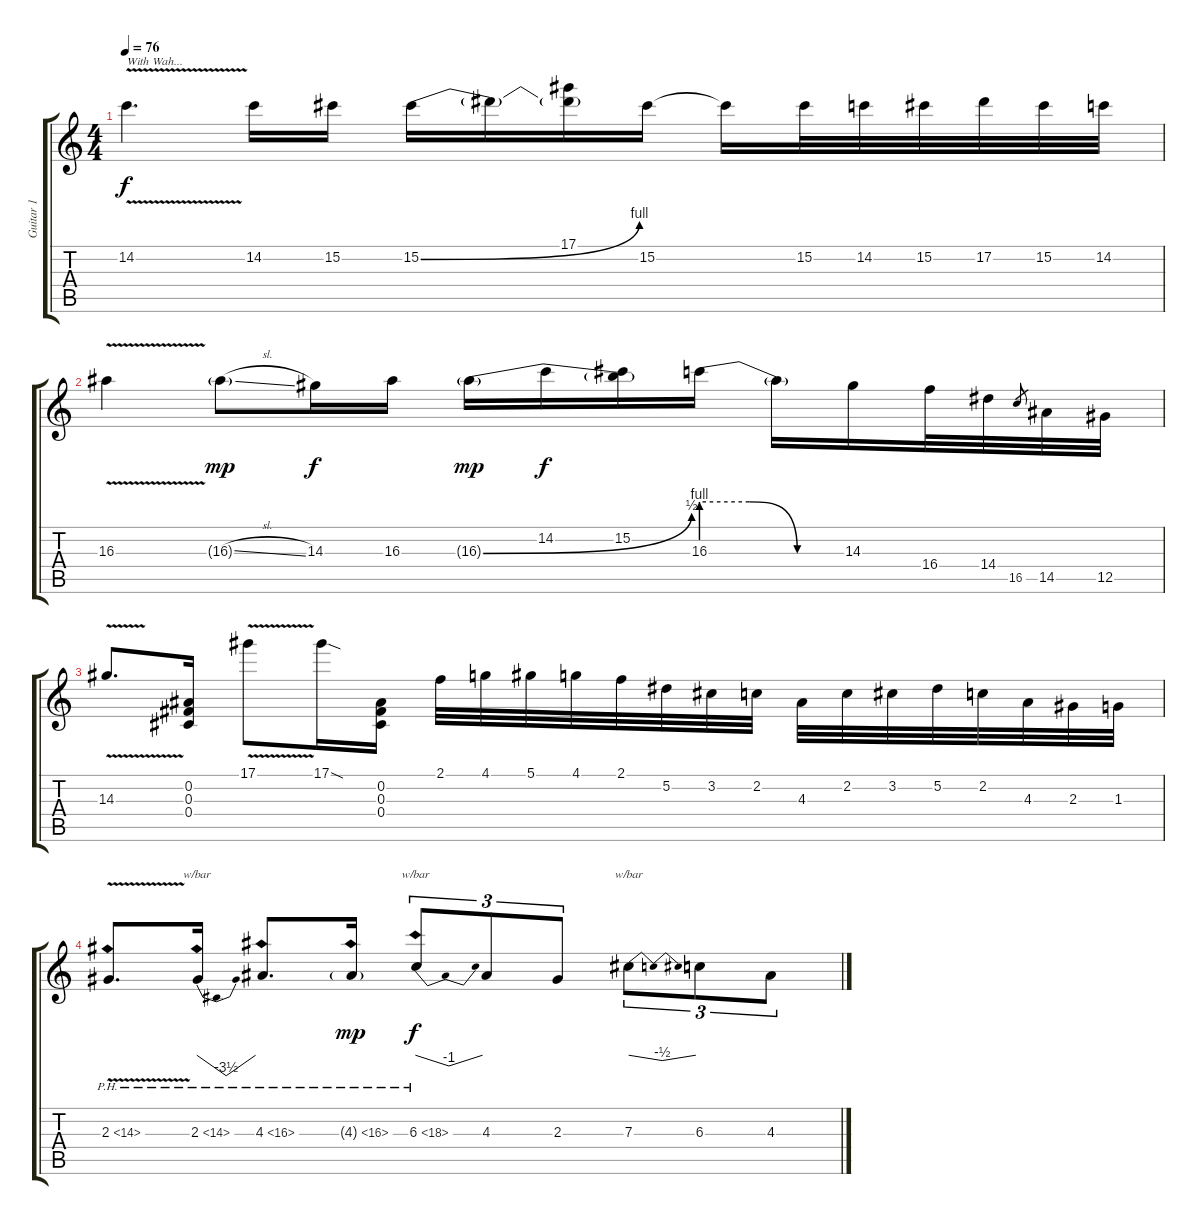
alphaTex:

\track ("Guitar 1" "Guitar 1") {instrument overdrivenguitar}
\staff {score tabs}
\tuning (Eb4 Bb3 Gb3 Db3 Ab2 Eb2) {hide}
\ts (4 4)
\tempo 76
\clef g2
\ks c
14.2{v}.4{d txt "With Wah..." dy f} 14.2.16 15.2.16 15.2{be (bend 0 0 60 4)}.16 15.2{t}.16 (17.1 15.2{t}).16 15.2.16 15.2{t}.16 15.2.32 14.2.32 15.2.32 17.2.32 15.2.32 14.2.32 |
16.3{v}.4 16.3{sl g}.8{dy mp} 14.3.16{dy f} 16.3.16 16.3{be (bend 0 0 60 2) g}.16{dy mp} 14.2.16{dy f} (15.2 16.3{t}).16 16.3{be (custom 0 4 20 4 40 0 60 0)}.16 16.3{t}.16 14.3.16 16.4.32 14.4.32 16.5.8{gr} 14.5.32 12.5.32 |
14.3{v}.8{d} (0.2 0.3 0.4).16 17.1{v}.8 17.1{sod}.16 (0.2 0.3 0.4).16 2.1.32 4.1.32 5.1.32 4.1.32 2.1.32 5.2.32 3.2.32 2.2.32 4.3.32 2.2.32 3.2.32 5.2.32 2.2.32 4.3.32 2.3.32 1.3.32 |
2.3{ph 12 v}.8{d} 2.3{ph 12}.16{tbe (dip default 0 0 30 -14 60 0)} 4.3{ph 12}.8{d} 4.3{ph 12 g}.16{dy mp} 6.3{ph 12}.8{tu (3 2) tbe (dip default 0 0 30 -4 60 0) dy f} 4.3.8{tu (3 2)} 2.3.8{tu (3 2)} 7.3.8{tu (3 2) tbe (dip default 0 0 30 -2 60 0)} 6.3.8{tu (3 2)} 4.3.8{tu (3 2)}
